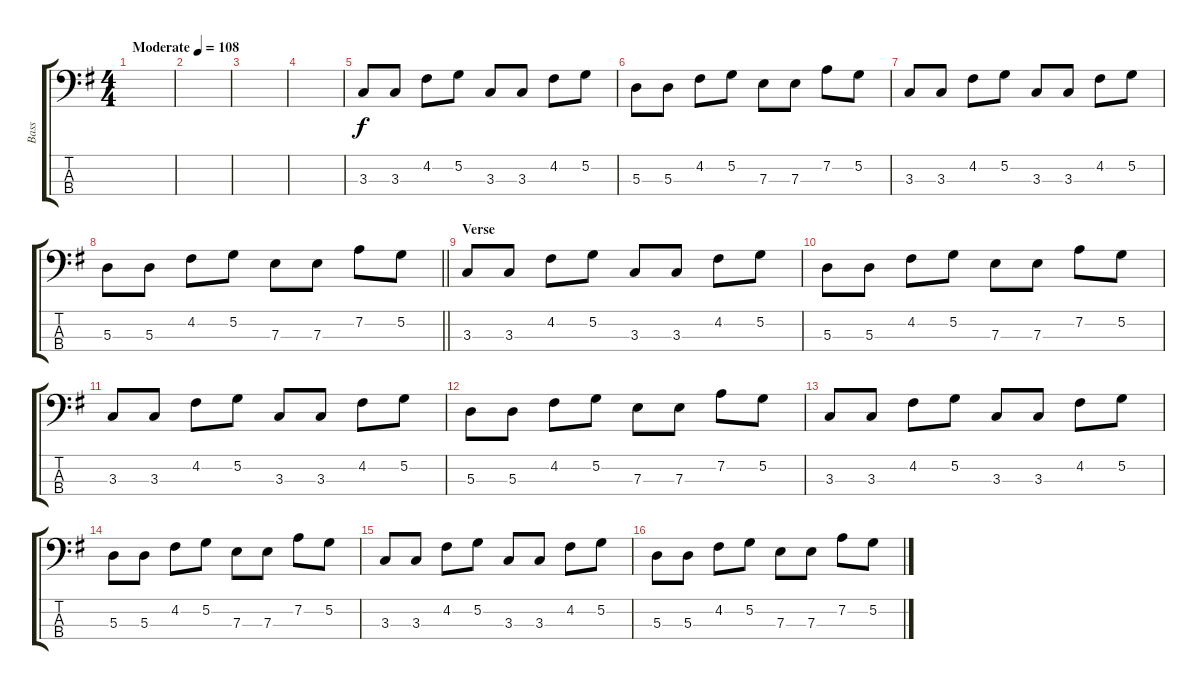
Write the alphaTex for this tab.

\track ("Bass" "Bass") {instrument electricbassfinger}
\staff {score tabs}
\tuning (G2 D2 A1 E1) {hide}
\ts (4 4)
\tempo (108 "Moderate")
\clef f4
\ks g
|
|
|
|
3.3.8 3.3.8 4.2.8 5.2.8 3.3.8 3.3.8 4.2.8 5.2.8 |
5.3.8 5.3.8 4.2.8 5.2.8 7.3.8 7.3.8 7.2.8 5.2.8 |
3.3.8 3.3.8 4.2.8 5.2.8 3.3.8 3.3.8 4.2.8 5.2.8 |
\barLineRight lightlight
5.3.8 5.3.8 4.2.8 5.2.8 7.3.8 7.3.8 7.2.8 5.2.8 |
\section ("" "Verse")
3.3.8 3.3.8 4.2.8 5.2.8 3.3.8 3.3.8 4.2.8 5.2.8 |
5.3.8 5.3.8 4.2.8 5.2.8 7.3.8 7.3.8 7.2.8 5.2.8 |
3.3.8 3.3.8 4.2.8 5.2.8 3.3.8 3.3.8 4.2.8 5.2.8 |
5.3.8 5.3.8 4.2.8 5.2.8 7.3.8 7.3.8 7.2.8 5.2.8 |
3.3.8 3.3.8 4.2.8 5.2.8 3.3.8 3.3.8 4.2.8 5.2.8 |
5.3.8 5.3.8 4.2.8 5.2.8 7.3.8 7.3.8 7.2.8 5.2.8 |
3.3.8 3.3.8 4.2.8 5.2.8 3.3.8 3.3.8 4.2.8 5.2.8 |
5.3.8 5.3.8 4.2.8 5.2.8 7.3.8 7.3.8 7.2.8 5.2.8
